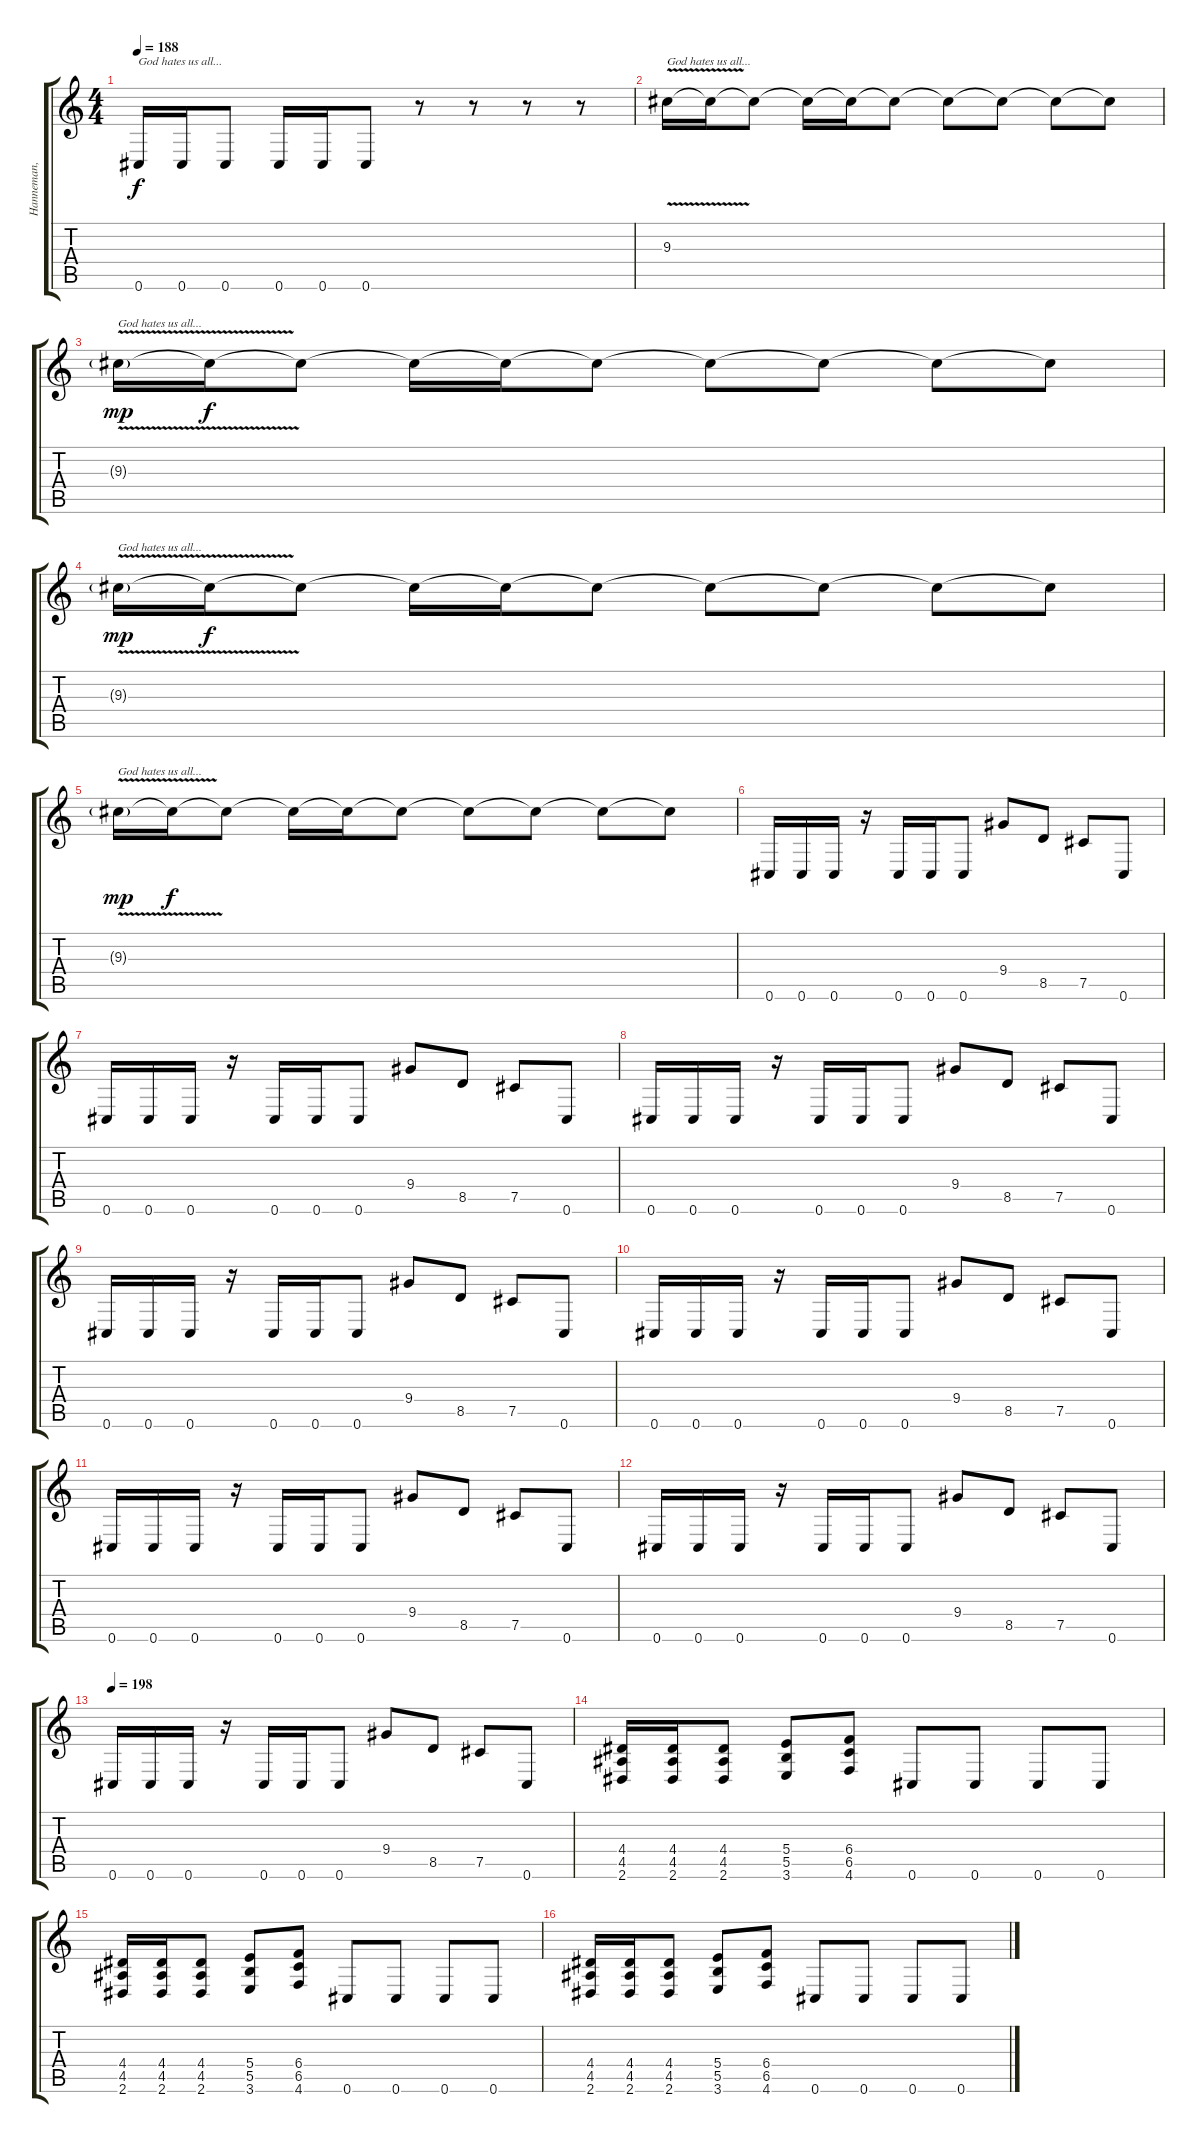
\track ("Hanneman, Jeff" "Hanneman, ") {instrument distortionguitar}
\staff {score tabs}
\tuning (Db4 Ab3 E3 B2 Gb2 Db2) {hide}
\ts (4 4)
\tempo 188
\clef g2
\ks c
0.6.16{txt "God hates us all..." dy f} 0.6.16 0.6.8 0.6.16 0.6.16 0.6.8 r.8 r.8 r.8 r.8 |
9.3{v}.16{txt "God hates us all..."} 9.3{t}.16 9.3{t}.8 9.3{t}.16 9.3{t}.16 9.3{t}.8 9.3{t}.8 9.3{t}.8 9.3{t}.8 9.3{t}.8 |
9.3{v g}.16{txt "God hates us all..." dy mp} 9.3{t}.16{dy f} 9.3{t}.8 9.3{t}.16 9.3{t}.16 9.3{t}.8 9.3{t}.8 9.3{t}.8 9.3{t}.8 9.3{t}.8 |
9.3{v g}.16{txt "God hates us all..." dy mp} 9.3{t}.16{dy f} 9.3{t}.8 9.3{t}.16 9.3{t}.16 9.3{t}.8 9.3{t}.8 9.3{t}.8 9.3{t}.8 9.3{t}.8 |
9.3{v g}.16{txt "God hates us all..." dy mp} 9.3{t}.16{dy f} 9.3{t}.8 9.3{t}.16 9.3{t}.16 9.3{t}.8 9.3{t}.8 9.3{t}.8 9.3{t}.8 9.3{t}.8 |
0.6.16 0.6.16 0.6.16 r.16 0.6.16 0.6.16 0.6.8 9.4.8 8.5.8 7.5.8 0.6.8 |
0.6.16 0.6.16 0.6.16 r.16 0.6.16 0.6.16 0.6.8 9.4.8 8.5.8 7.5.8 0.6.8 |
0.6.16 0.6.16 0.6.16 r.16 0.6.16 0.6.16 0.6.8 9.4.8 8.5.8 7.5.8 0.6.8 |
0.6.16 0.6.16 0.6.16 r.16 0.6.16 0.6.16 0.6.8 9.4.8 8.5.8 7.5.8 0.6.8 |
0.6.16 0.6.16 0.6.16 r.16 0.6.16 0.6.16 0.6.8 9.4.8 8.5.8 7.5.8 0.6.8 |
0.6.16 0.6.16 0.6.16 r.16 0.6.16 0.6.16 0.6.8 9.4.8 8.5.8 7.5.8 0.6.8 |
0.6.16 0.6.16 0.6.16 r.16 0.6.16 0.6.16 0.6.8 9.4.8 8.5.8 7.5.8 0.6.8 |
\tempo 198
0.6.16 0.6.16 0.6.16 r.16 0.6.16 0.6.16 0.6.8 9.4.8 8.5.8 7.5.8 0.6.8 |
(4.4 4.5 2.6).16 (4.4 4.5 2.6).16 (4.4 4.5 2.6).8 (5.4 5.5 3.6).8 (6.4 6.5 4.6).8 0.6.8 0.6.8 0.6.8 0.6.8 |
(4.4 4.5 2.6).16 (4.4 4.5 2.6).16 (4.4 4.5 2.6).8 (5.4 5.5 3.6).8 (6.4 6.5 4.6).8 0.6.8 0.6.8 0.6.8 0.6.8 |
(4.4 4.5 2.6).16 (4.4 4.5 2.6).16 (4.4 4.5 2.6).8 (5.4 5.5 3.6).8 (6.4 6.5 4.6).8 0.6.8 0.6.8 0.6.8 0.6.8
